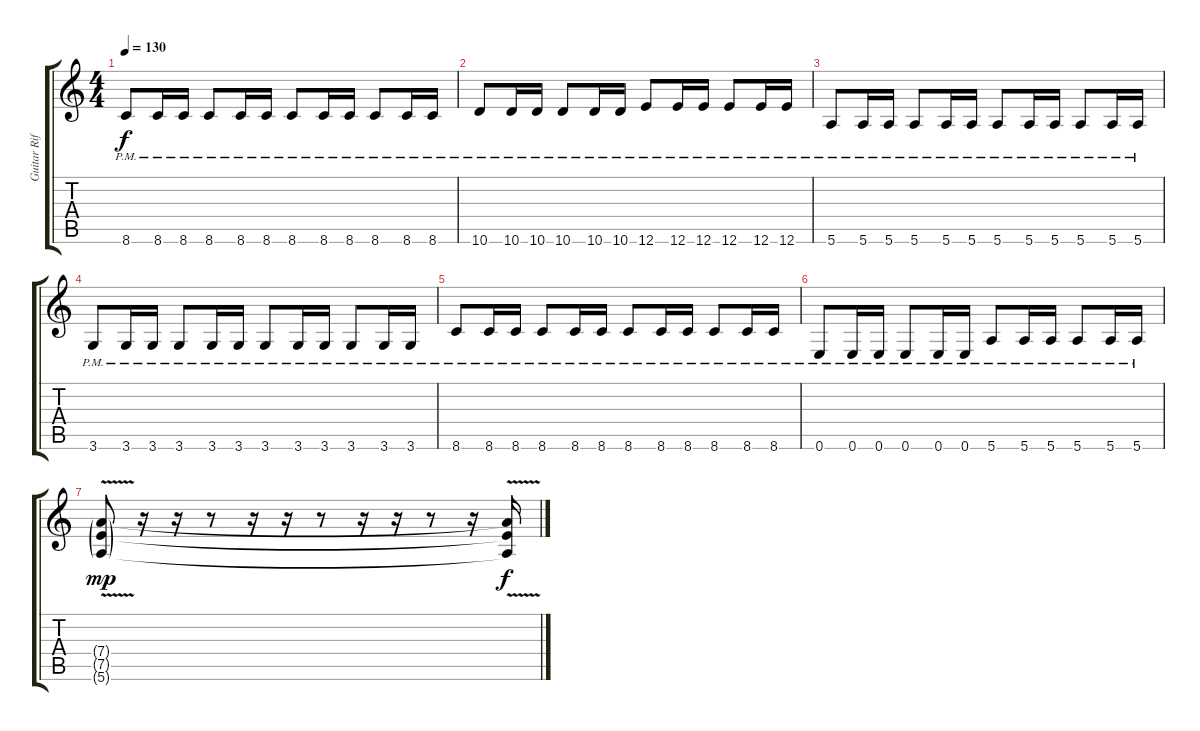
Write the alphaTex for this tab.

\track ("Guitar Riff" "Guitar Rif") {instrument distortionguitar}
\staff {score tabs}
\tuning (E4 B3 G3 D3 A2 E2) {hide}
\ts (4 4)
\tempo 130
\clef g2
\ks c
8.6{pm}.8{dy f} 8.6{pm}.16 8.6{pm}.16 8.6{pm}.8 8.6{pm}.16 8.6{pm}.16 8.6{pm}.8 8.6{pm}.16 8.6{pm}.16 8.6{pm}.8 8.6{pm}.16 8.6{pm}.16 |
10.6{pm}.8 10.6{pm}.16 10.6{pm}.16 10.6{pm}.8 10.6{pm}.16 10.6{pm}.16 12.6{pm}.8 12.6{pm}.16 12.6{pm}.16 12.6{pm}.8 12.6{pm}.16 12.6{pm}.16 |
5.6{pm}.8 5.6{pm}.16 5.6{pm}.16 5.6{pm}.8 5.6{pm}.16 5.6{pm}.16 5.6{pm}.8 5.6{pm}.16 5.6{pm}.16 5.6{pm}.8 5.6{pm}.16 5.6{pm}.16 |
3.6{pm}.8 3.6{pm}.16 3.6{pm}.16 3.6{pm}.8 3.6{pm}.16 3.6{pm}.16 3.6{pm}.8 3.6{pm}.16 3.6{pm}.16 3.6{pm}.8 3.6{pm}.16 3.6{pm}.16 |
8.6{pm}.8 8.6{pm}.16 8.6{pm}.16 8.6{pm}.8 8.6{pm}.16 8.6{pm}.16 8.6{pm}.8 8.6{pm}.16 8.6{pm}.16 8.6{pm}.8 8.6{pm}.16 8.6{pm}.16 |
0.6{pm}.8 0.6{pm}.16 0.6{pm}.16 0.6{pm}.8 0.6{pm}.16 0.6{pm}.16 5.6{pm}.8 5.6{pm}.16 5.6{pm}.16 5.6{pm}.8 5.6{pm}.16 5.6{pm}.16 |
(7.4{v g} 7.5{v g} 5.6{v g}).8{dy mp} r.16 r.16 r.8 r.16 r.16 r.8 r.16 r.16 r.8 r.16 (7.4{t} 7.5{t} 5.6{t}).16{dy f}
